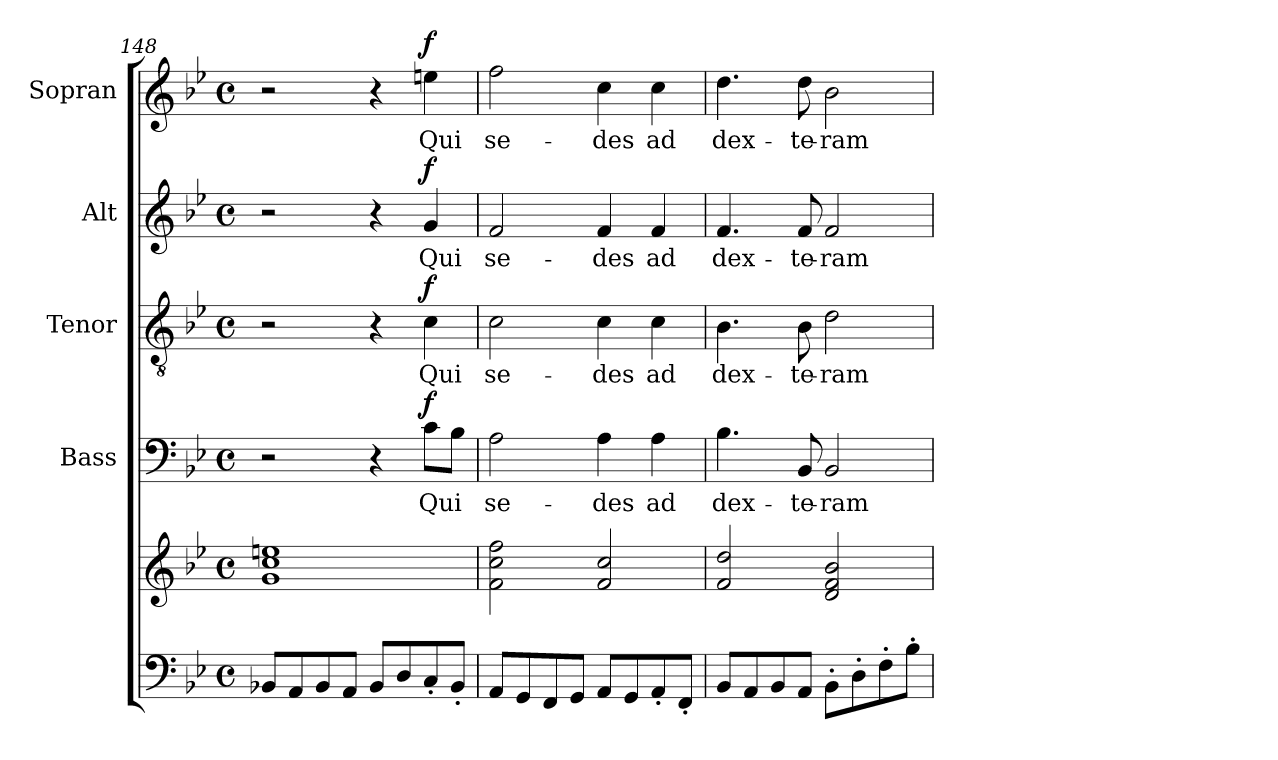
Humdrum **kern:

**kern	**kern	**kern	**text	**dynam	**kern	**text	**dynam	**kern	**text	**dynam	**kern	**text	**dynam
*part5	*part5	*part4	*part4	*part4	*part3	*part3	*part3	*part2	*part2	*part2	*part1	*part1	*part1
*staff6	*staff5	*staff4	*staff4	*staff4	*staff3	*staff3	*staff3	*staff2	*staff2	*staff2	*staff1	*staff1	*staff1
*	*	*I"Bass	*	*	*I"Tenor	*	*	*I"Alt	*	*	*I"Sopran	*	*
*	*	*I'B.	*	*	*I'T.	*	*	*I'A.	*	*	*I'S.	*	*
!!LO:LB:g=z
*clefF4	*clefG2	*clefF4	*	*	*clefGv2	*	*	*clefG2	*	*	*clefG2	*	*
*k[b-e-]	*k[b-e-]	*k[b-e-]	*	*	*k[b-e-]	*	*	*k[b-e-]	*	*	*k[b-e-]	*	*
*B-:	*B-:	*B-:	*	*	*B-:	*	*	*B-:	*	*	*B-:	*	*
*M4/4	*M4/4	*M4/4	*	*	*M4/4	*	*	*M4/4	*	*	*M4/4	*	*
*met(c)	*met(c)	*met(c)	*	*	*met(c)	*	*	*met(c)	*	*	*met(c)	*	*
=148	=148	=148	=148	=148	=148	=148	=148	=148	=148	=148	=148	=148	=148
8BB-X/L	1g 1cc 1een	2r	.	.	2r	.	.	2r	.	.	2r	.	.
8AA/	.	.	.	.	.	.	.	.	.	.	.	.	.
8BB-/	.	.	.	.	.	.	.	.	.	.	.	.	.
8AA/J	.	.	.	.	.	.	.	.	.	.	.	.	.
8BB-/L	.	4r	.	.	4r	.	.	4r	.	.	4r	.	.
8D/	.	.	.	.	.	.	.	.	.	.	.	.	.
!	!	!	!LO:LY:b	!LO:DY:a	!	!LO:LY:b	!LO:DY:a	!	!LO:LY:b	!LO:DY:a	!	!LO:LY:b	!LO:DY:a
8C'</	.	8c\L	Qui	f	4c\	Qui	f	4g/	Qui	f	4een\	Qui	f
8BB-'</J	.	8B-\J	.	.	.	.	.	.	.	.	.	.	.
=149	=149	=149	=149	=149	=149	=149	=149	=149	=149	=149	=149	=149	=149
!	!	!	!LO:LY:b	!	!	!LO:LY:b	!	!	!LO:LY:b	!	!	!LO:LY:b	!
8AA/L	2f\ 2cc\ 2ff\	2A\	se-	.	2c\	se-	.	2f/	se-	.	2ff\	se-	.
8GG/	.	.	.	.	.	.	.	.	.	.	.	.	.
8FF/	.	.	.	.	.	.	.	.	.	.	.	.	.
8GG/J	.	.	.	.	.	.	.	.	.	.	.	.	.
!	!	!	!LO:LY:b	!	!	!LO:LY:b	!	!	!LO:LY:b	!	!	!LO:LY:b	!
8AA/L	2f/ 2cc/	4A\	-des	.	4c\	-des	.	4f/	-des	.	4cc\	-des	.
8GG/	.	.	.	.	.	.	.	.	.	.	.	.	.
!	!	!	!LO:LY:b	!	!	!LO:LY:b	!	!	!LO:LY:b	!	!	!LO:LY:b	!
8AA'</	.	4A\	ad	.	4c\	ad	.	4f/	ad	.	4cc\	ad	.
8FF'</J	.	.	.	.	.	.	.	.	.	.	.	.	.
=150	=150	=150	=150	=150	=150	=150	=150	=150	=150	=150	=150	=150	=150
!	!	!	!LO:LY:b	!	!	!LO:LY:b	!	!	!LO:LY:b	!	!	!LO:LY:b	!
8BB-/L	2f/ 2dd/	4.B-\	dex-	.	4.B-\	dex-	.	4.f/	dex-	.	4.dd\	dex-	.
8AA/	.	.	.	.	.	.	.	.	.	.	.	.	.
8BB-/	.	.	.	.	.	.	.	.	.	.	.	.	.
!	!	!	!LO:LY:b	!	!	!LO:LY:b	!	!	!LO:LY:b	!	!	!LO:LY:b	!
8AA/J	.	8BB-/	-te-	.	8B-\	-te-	.	8f/	-te-	.	8dd\	-te-	.
!	!	!	!LO:LY:b	!	!	!LO:LY:b	!	!	!LO:LY:b	!	!	!LO:LY:b	!
8BB-'>\L	2d/ 2f/ 2b-/	2BB-/	-ram	.	2d\	-ram	.	2f/	-ram	.	2b-\	-ram	.
8D'>\	.	.	.	.	.	.	.	.	.	.	.	.	.
8F'>\	.	.	.	.	.	.	.	.	.	.	.	.	.
8B-'>\J	.	.	.	.	.	.	.	.	.	.	.	.	.
=	=	=	=	=	=	=	=	=	=	=	=	=	=
*-	*-	*-	*-	*-	*-	*-	*-	*-	*-	*-	*-	*-	*-
